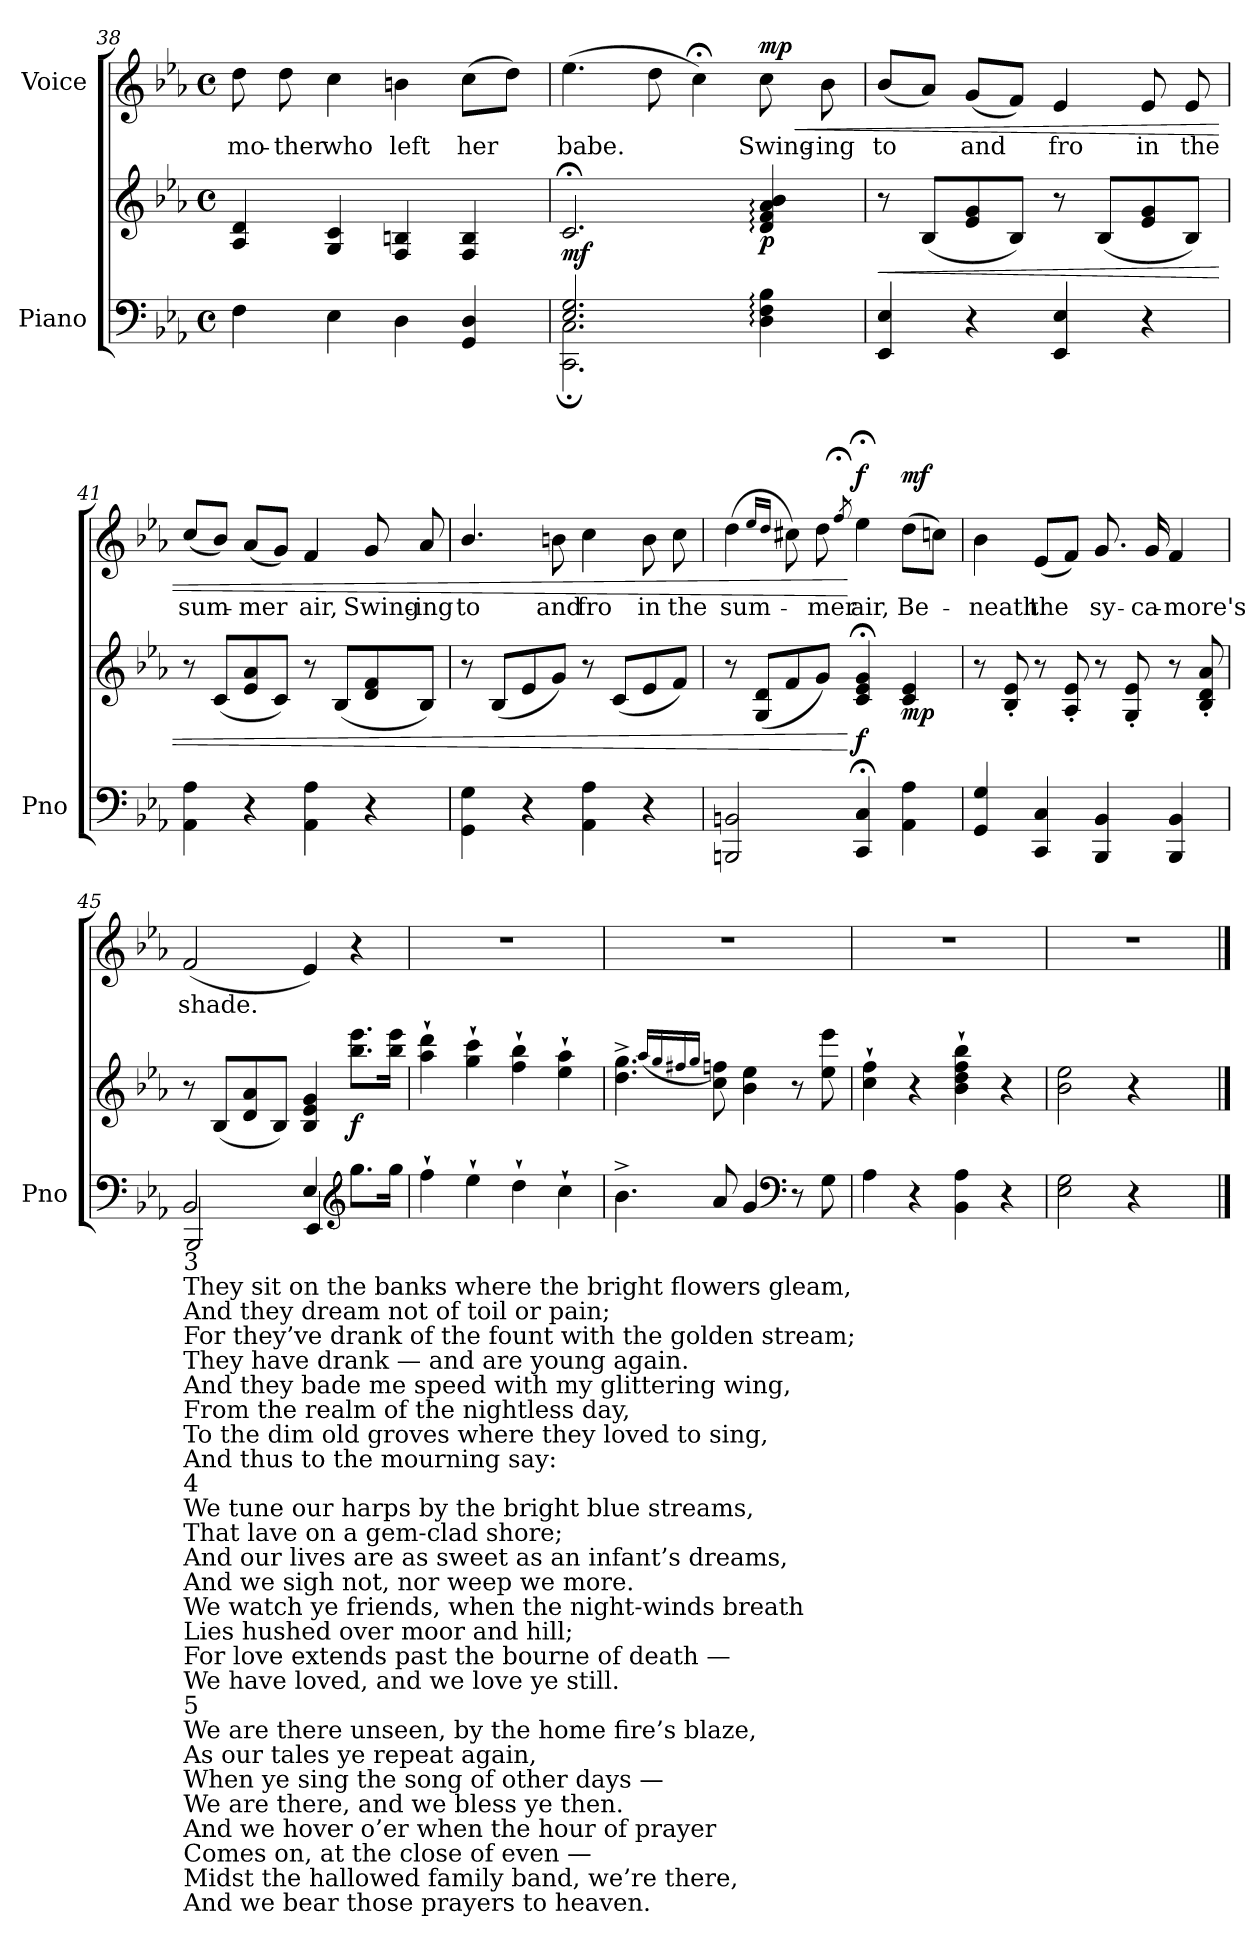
**kern	**kern	**dynam	**kern	**text	**dynam
*part2	*part2	*part2	*part1	*part1	*part1
*staff3	*staff2	*staff2/3	*staff1	*staff1	*staff1
*I"Piano	*	*	*I"Voice	*	*
*I'Pno	*	*	*	*	*
*clefF4	*clefG2	*	*clefG2	*	*
*k[b-e-a-]	*k[b-e-a-]	*	*k[b-e-a-]	*	*
*M4/4	*M4/4	*	*M4/4	*	*
*met(c)	*met(c)	*	*met(c)	*	*
=38	=38	=38	=38	=38	=38
!	!	!	!	!LO:LY:b	!
4F\	4A-/ 4d/	.	8dd\	mo-	.
!	!	!	!	!LO:LY:b	!
.	.	.	8dd\	-ther	.
!	!	!	!	!LO:LY:b	!
4E-\	4G/ 4c/	.	4cc\	who	.
!	!	!	!	!LO:LY:b	!
4D\	4F/ 4Bn/	.	4bn\	left	.
!	!	!	!	!LO:LY:b	!
4GG/ 4D/	4F/ 4B/	.	(>8cc\L	her	.
.	.	.	8dd\J)	.	.
=39	=39	=39	=39	=39	=39
*^	*	*	*	*	*
!	!	!	!LO:DY:b	!	!LO:LY:b	!
2.E-/ 2.G/	2.CC\; 2.C\;	2.c;</	mf	(>4.ee-\	babe.	.
.	.	.	.	8dd\	.	.
.	.	.	.	4cc;<\)	.	.
!	!	!	!LO:DY:b	!	!LO:LY:b	!LO:HP:b
!	!	!	!	!	!	!LO:DY:n=1:a
4ryy	4D\: 4F\: 4B-\:	4d/: 4f/: 4a-/: 4b-/:	p	8cc\	Swing-	< mp
!	!	!	!	!	!LO:LY:b	!
.	.	.	.	8b-\	-ing	.
*v	*v	*	*	*	*	*
=40	=40	=40	=40	=40	=40
!	!	!LO:HP:b	!	!LO:LY:b	!
4EE-/ 4E-/	8r	<	(<8b-/L	to	.
.	(<8B-/L	.	8a-/J)	.	.
!	!	!	!	!LO:LY:b	!
4r	8e-/ 8g/	.	(<8g/L	and	.
.	8B-/J)	.	8f/J)	.	.
!	!	!	!	!LO:LY:b	!
4EE-/ 4E-/	8r	.	4e-/	fro	.
.	(<8B-/L	.	.	.	.
!	!	!	!	!LO:LY:b	!
4r	8e-/ 8g/	.	8e-/	in	.
!	!	!	!	!LO:LY:b	!
.	8B-/J)	.	8e-/	the	.
!!LO:LB:g=z
=41	=41	=41	=41	=41	=41
!	!	!	!	!LO:LY:b	!
4AA-\ 4A-\	8r	.	(<8cc/L	sum-	.
.	(<8c/L	.	8b-/J)	.	.
!	!	!	!	!LO:LY:b	!
4r	8e-/ 8a-/	.	(<8a-/L	-mer	.
.	8c/J)	.	8g/J)	.	.
!	!	!	!	!LO:LY:b	!
4AA-\ 4A-\	8r	.	4f/	air,	.
.	(<8B-/L	.	.	.	.
!	!	!	!	!LO:LY:b	!
4r	8d/ 8f/	.	8g/	Swing-	.
!	!	!	!	!LO:LY:b	!
.	8B-/J)	.	8a-/	-ing	.
=42	=42	=42	=42	=42	=42
!	!	!	!	!LO:LY:b	!
4GG\ 4G\	8r	.	4.b-/	to	.
.	(<8B-/L	.	.	.	.
4r	8e-/	.	.	.	.
!	!	!	!	!LO:LY:b	!
.	8g/J)	.	8bn\	and	.
!	!	!	!	!LO:LY:b	!
4AA-\ 4A-\	8r	.	4cc\	fro	.
.	(<8c/L	.	.	.	.
!	!	!	!	!LO:LY:b	!
4r	8e-/	.	8b\	in	.
!	!	!	!	!LO:LY:b	!
.	8f/J)	.	8cc\	the	.
=43	=43	=43	=43	=43	=43
!	!	!	!	!LO:LY:b	!
2BBBn/ 2BBn/	8r	.	(>4dd\	sum-	.
.	(<8G/ 8d/L	.	.	.	.
.	.	.	16qee-/LL	.	.
.	.	.	16qdd/JJ	.	.
.	8f/	.	8cc#X\)	.	.
!	!	!	!	!LO:LY:b	!
.	8g/J)	.	8dd\	-mer	.
.	.	.	8qff;</	.	.
!	!	!LO:DY:n=1:b	!	!LO:LY:b	!LO:DY:n=1:a
4CC/;< 4C/;<	4c/;< 4e-/;< 4g/;<	[ f	4ee-;<\	air,	[ f
!	!	!LO:DY:n=2:b	!	!LO:LY:b	!LO:DY:n=2:a
4AA-\ 4A-\	4c/ 4e-/	mp	(>8dd\L	Be-	mf
.	.	.	8ccn\J)	.	.
=44	=44	=44	=44	=44	=44
!	!	!	!	!LO:LY:b	!
4GG/ 4G/	8r	.	4b-\	-neath	.
.	8B-/' 8e-/'	.	.	.	.
!	!	!	!	!LO:LY:b	!
4CC/ 4C/	8r	.	(<8e-/L	the	.
.	8A-/' 8e-/'	.	8f/J)	.	.
!	!	!	!	!LO:LY:b	!
4BBB-/ 4BB-/	8r	.	8.g/	sy-	.
.	8G/' 8e-/'	.	.	.	.
!	!	!	!	!LO:LY:b	!
.	.	.	16g/	-ca-	.
!	!	!	!	!LO:LY:b	!
4BBB-/ 4BB-/	8r	.	4f/	-more's	.
.	8B-/' 8d/' 8a-/'	.	.	.	.
!!LO:PB:g=z
=45	=45	=45	=45	=45	=45
*^	*	*	*	*	*
!LO:TX:b:t=3	!	!	!	!	!	!
!LO:TX:b:t=They sit on the banks where the bright flowers gleam,	!	!	!	!	!	!
!LO:TX:b:t=And they dream not of toil or pain;	!	!	!	!	!	!
!LO:TX:b:t=For they’ve drank of the fount with the golden stream;	!	!	!	!	!	!
!LO:TX:b:t=They have drank — and are young again.	!	!	!	!	!	!
!LO:TX:b:t=And they bade me speed with my glittering wing,	!	!	!	!	!	!
!LO:TX:b:t=From the realm of the nightless day,	!	!	!	!	!	!
!LO:TX:b:t=To the dim old groves where they loved to sing,	!	!	!	!	!	!
!LO:TX:b:t=And thus to the mourning say&colon;	!	!	!	!	!	!
!LO:TX:b:t=4	!	!	!	!	!	!
!LO:TX:b:t=We tune our harps by the bright blue streams,	!	!	!	!	!	!
!LO:TX:b:t=That lave on a gem-clad shore;	!	!	!	!	!	!
!LO:TX:b:t=And our lives are as sweet as an infant’s dreams,	!	!	!	!	!	!
!LO:TX:b:t=And we sigh not, nor weep we more.	!	!	!	!	!	!
!LO:TX:b:t=We watch ye friends, when the night-winds breath	!	!	!	!	!	!
!LO:TX:b:t=Lies hushed over moor and hill;	!	!	!	!	!	!
!LO:TX:b:t=For love extends past the bourne of death —	!	!	!	!	!	!
!LO:TX:b:t=We have loved, and we love ye still.	!	!	!	!	!	!
!LO:TX:b:t=5	!	!	!	!	!	!
!LO:TX:b:t=We are there unseen, by the home fire’s blaze,	!	!	!	!	!	!
!LO:TX:b:t=As our tales ye repeat again,	!	!	!	!	!	!
!LO:TX:b:t=When ye sing the song of other days —	!	!	!	!	!	!
!LO:TX:b:t=We are there, and we bless ye then.	!	!	!	!	!	!
!LO:TX:b:t=And we hover o’er when the hour of prayer	!	!	!	!	!	!
!LO:TX:b:t=Comes on, at the close of even —	!	!	!	!	!	!
!LO:TX:b:t=Midst the hallowed family band, we’re there,	!	!	!	!	!	!
!LO:TX:b:t=And we bear those prayers to heaven.	!	!	!	!	!	!
!	!	!	!	!	!LO:LY:b	!
2BB-/	2BBB-/	8r	.	(<2f/	shade.	.
.	.	(<8B-/L	.	.	.	.
.	.	8d/ 8a-/	.	.	.	.
.	.	8B-/J)	.	.	.	.
4E-/	4EE-/	4B-/ 4e-/ 4g/	.	4e-/)	.	.
*clefG2	*	*	*	*	*	*
!	!	!	!LO:DY:b	!	!	!
8.gg\L	4ryy	8.bb-\ 8.eee-\L	f	4r	.	.
16gg\Jk	.	16bb-\ 16eee-\Jk	.	.	.	.
*v	*v	*	*	*	*	*
=46	=46	=46	=46	=46	=46
4ff`\	4aa-\` 4ddd\`	.	1r	.	.
4ee-`\	4gg\` 4ccc\`	.	.	.	.
4dd`\	4ff\` 4bb-\`	.	.	.	.
4cc`\	4ee-\` 4aa-\`	.	.	.	.
=47	=47	=47	=47	=47	=47
4.b-^\	4.dd\^ 4.gg\^	.	1r	.	.
.	(<16qaa-/LL	.	.	.	.
.	16qgg/	.	.	.	.
.	16qff#X/	.	.	.	.
.	16qgg/JJ	.	.	.	.
8a-/	8cc\ 8ffn\)	.	.	.	.
4g/	4b-\ 4ee-\	.	.	.	.
*clefF4	*	*	*	*	*
8r	8r	.	.	.	.
8G\	8ee-\ 8eee-\	.	.	.	.
=48	=48	=48	=48	=48	=48
4A-\	4cc\` 4ff\`	.	1r	.	.
4r	4r	.	.	.	.
4BB-\ 4A-\	4b-\` 4dd\` 4ff\` 4bb-\`	.	.	.	.
4r	4r	.	.	.	.
=49	=49	=49	=49	=49	=49
2E-\ 2G\	2b-\ 2ee-\	.	1r	.	.
4r	4r	.	.	.	.
4ryy	4ryy	.	.	.	.
==	==	==	==	==	==
*-	*-	*-	*-	*-	*-
